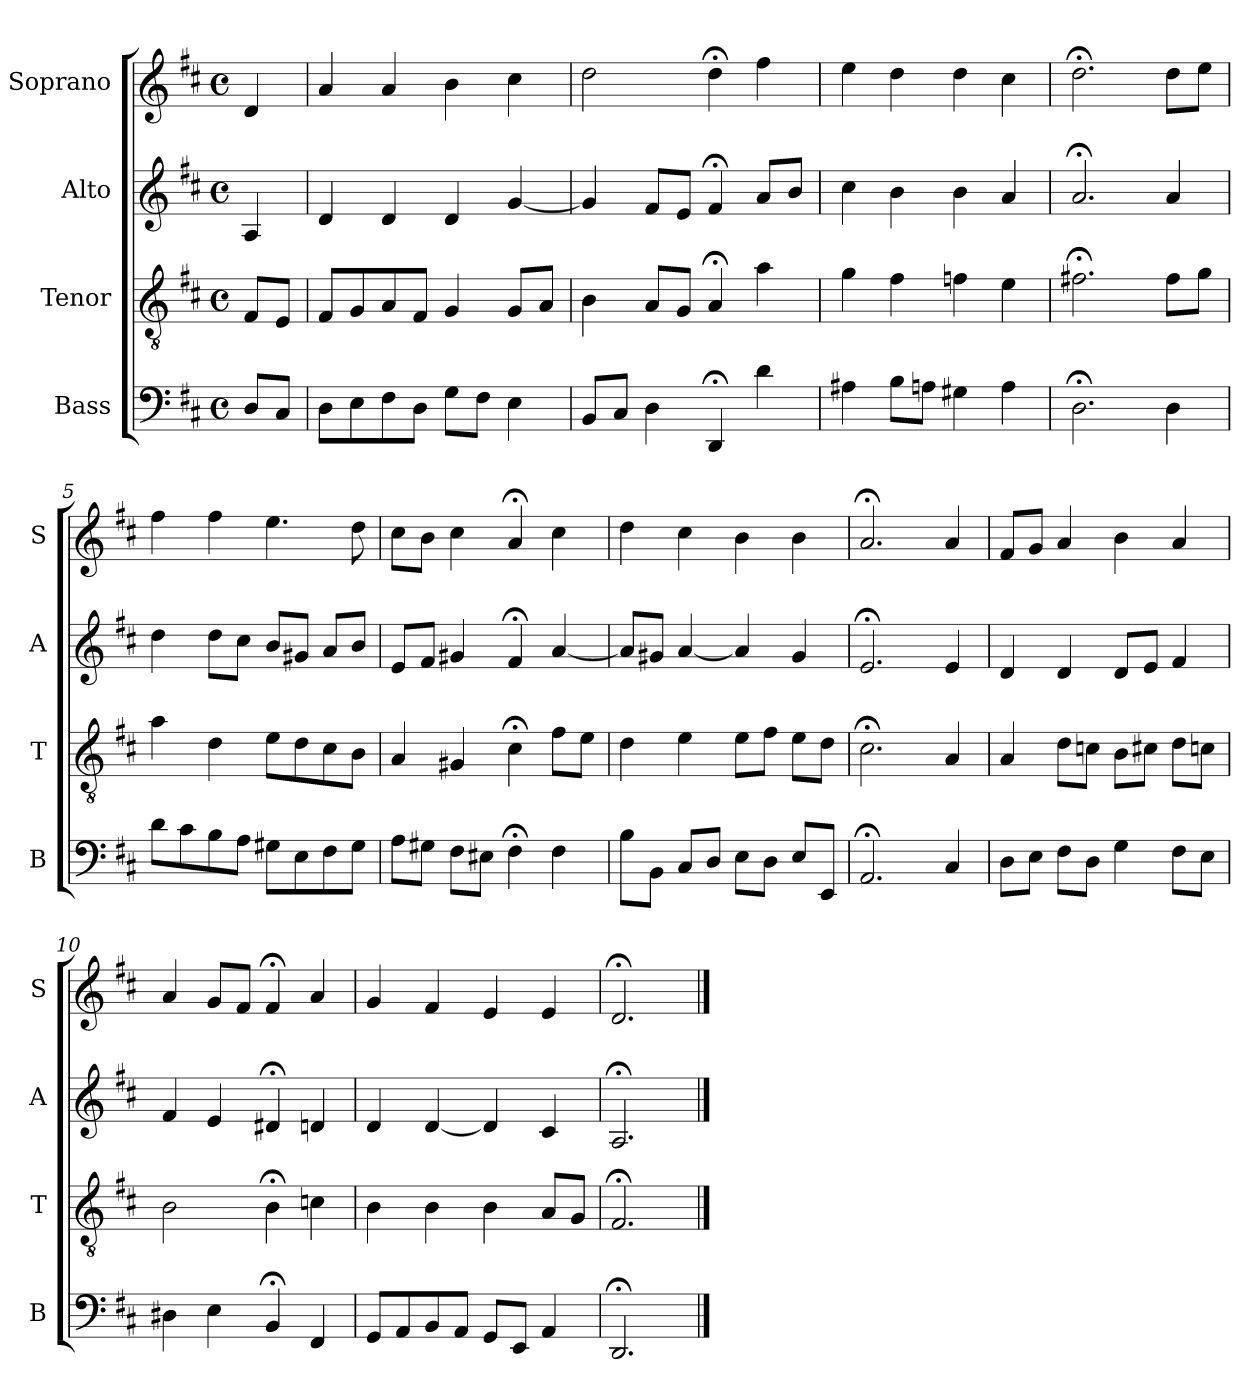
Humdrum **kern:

**kern	**kern	**kern	**kern
*part4	*part3	*part2	*part1
*staff4	*staff3	*staff2	*staff1
*I"Bass	*I"Tenor	*I"Alto	*I"Soprano
*I'B	*I'T	*I'A	*I'S
*clefF4	*clefGv2	*clefG2	*clefG2
*k[f#c#]	*k[f#c#]	*k[f#c#]	*k[f#c#]
*D:	*D:	*D:	*D:
*M4/4	*M4/4	*M4/4	*M4/4
*met(c)	*met(c)	*met(c)	*met(c)
*MM100	*MM100	*MM100	*MM100
=	=	=	=
8DL	8F#L	4A	4d
8C#J	8EJ	.	.
=1	=1	=1	=1
8DL	8F#L	4d	4a
8E	8G	.	.
8F#	8A	4d	4a
8DJ	8F#J	.	.
8GL	4G	4d	4b
8F#J	.	.	.
4E	8GL	[4g	4cc#
.	8AJ	.	.
=2	=2	=2	=2
8BBL	4B	4g]	2dd
8C#J	.	.	.
4D	8AL	8f#L	.
.	8GJ	8eJ	.
4DD;<	4A;<	4f#;<	4dd;<
4d	4a	8aL	4ff#
.	.	8bJ	.
=3	=3	=3	=3
4A#X	4g	4cc#	4ee
8BL	4f#	4b	4dd
8AnJ	.	.	.
4G#X	4fn	4b	4dd
4A	4e	4a	4cc#
=4	=4	=4	=4
2.D;<	2.f#X;<	2.a;<	2.dd;<
4D	8f#L	4a	8ddL
.	8gJ	.	8eeJ
=5	=5	=5	=5
8dL	4a	4dd	4ff#
8c#	.	.	.
8B	4d	8ddL	4ff#
8AJ	.	8cc#J	.
8G#XL	8eL	8bL	4.ee
8E	8d	8g#XJ	.
8F#	8c#	8aL	.
8G#J	8BJ	8bJ	8dd
=6	=6	=6	=6
8AL	4A	8eL	8cc#L
8G#XJ	.	8f#J	8bJ
8F#L	4G#X	4g#X	4cc#
8E#XJ	.	.	.
4F#;<	4c#;<	4f#;<	4a;<
4F#	8f#L	[4a	4cc#
.	8eJ	.	.
=7	=7	=7	=7
8BL	4d	8aL]	4dd
8BBJ	.	8g#XJ	.
8C#L	4e	[4a	4cc#
8DJ	.	.	.
8EL	8eL	4a]	4b
8DJ	8f#J	.	.
8EL	8eL	4g#	4b
8EEJ	8dJ	.	.
=8	=8	=8	=8
2.AA;<	2.c#;<	2.e;<	2.a;<
4C#	4A	4e	4a
=9	=9	=9	=9
8DL	4A	4d	8f#L
8EJ	.	.	8gJ
8F#L	8dL	4d	4a
8DJ	8cnJ	.	.
4G	8BL	8dL	4b
.	8c#XJ	8eJ	.
8F#L	8dL	4f#	4a
8EJ	8cnJ	.	.
=10	=10	=10	=10
4D#X	2B	4f#	4a
4E	.	4e	8gL
.	.	.	8f#J
4BB;<	4B;<	4d#X;<	4f#;<
4FF#	4cn	4dn	4a
=11	=11	=11	=11
8GGL	4B	4d	4g
8AA	.	.	.
8BB	4B	[4d	4f#
8AAJ	.	.	.
8GGL	4B	4d]	4e
8EEJ	.	.	.
4AA	8AL	4c#	4e
.	8GJ	.	.
=12	=12	=12	=12
2.DD;<	2.F#;<	2.A;<	2.d;<
==	==	==	==
*-	*-	*-	*-
